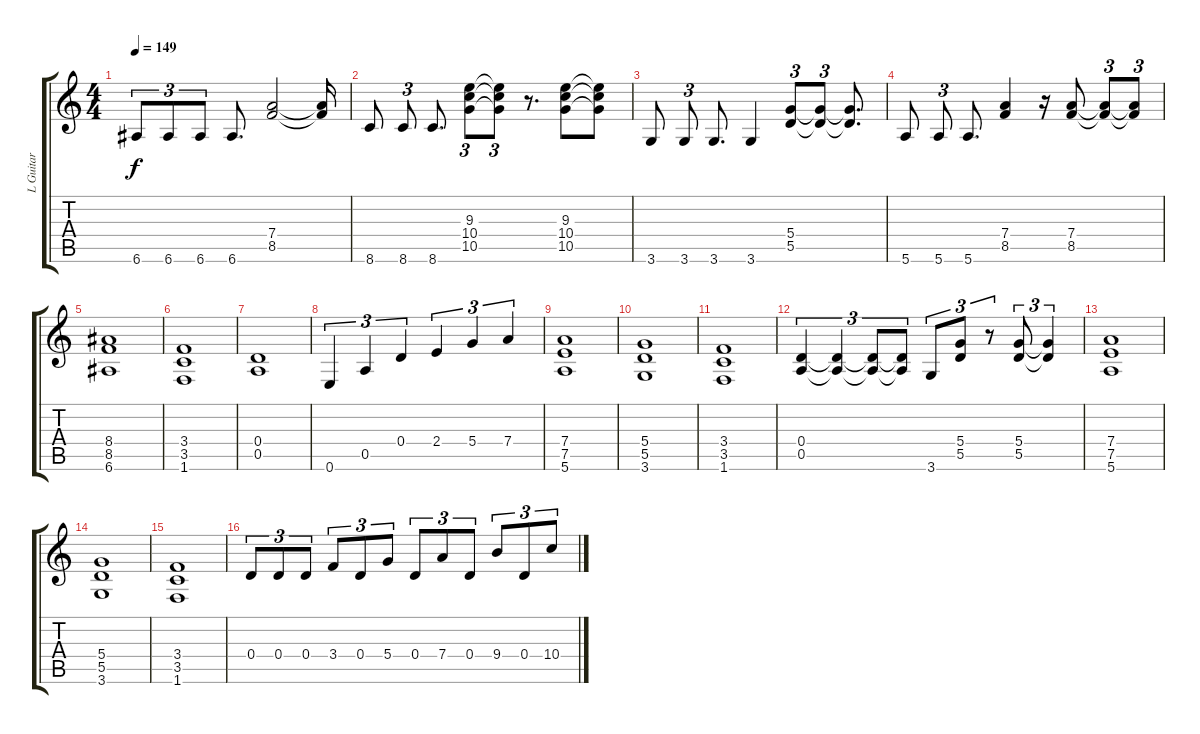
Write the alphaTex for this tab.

\track ("L Guitar" "L Guitar") {instrument distortionguitar}
\staff {score tabs}
\tuning (E4 B3 G3 D3 A2 E2) {hide}
\ts (4 4)
\tempo 149
\clef g2
\ks c
6.6.8{tu (3 2) dy f} 6.6.8{tu (3 2)} 6.6.8{tu (3 2)} 6.6.8{d} (7.4 8.5).2 (7.4{t} 8.5{t}).16 |
8.6.8 8.6.8{tu (3 2)} 8.6.8{d} (9.3 10.4 10.5).8{tu (3 2)} (9.3{t} 10.4{t} 10.5{t}).8{tu (3 2)} r.8{d} (9.3 10.4 10.5).8 (9.3{t} 10.4{t} 10.5{t}).8 |
3.6.8 3.6.8{tu (3 2)} 3.6.8{d} 3.6.4 (5.4 5.5).8{tu (3 2)} (5.4{t} 5.5{t}).8{tu (3 2)} (5.4{t} 5.5{t}).8{d} |
5.6.8 5.6.8{tu (3 2)} 5.6.8{d} (7.4 8.5).4 r.16 (7.4 8.5).8 (7.4{t} 8.5{t}).8{tu (3 2)} (7.4{t} 8.5{t}).8{tu (3 2)} |
(8.4 8.5 6.6).1 |
(3.4 3.5 1.6).1 |
(0.4 0.5).1 |
0.6.4{tu (3 2)} 0.5.4{tu (3 2)} 0.4.4{tu (3 2)} 2.4.4{tu (3 2)} 5.4.4{tu (3 2)} 7.4.4{tu (3 2)} |
(7.4 7.5 5.6).1 |
(5.4 5.5 3.6).1 |
(3.4 3.5 1.6).1 |
(0.4 0.5).4{tu (3 2)} (0.4{t} 0.5{t}).4{tu (3 2)} (0.4{t} 0.5{t}).8{tu (3 2)} (0.4{t} 0.5{t}).8{tu (3 2)} 3.6.8{tu (3 2)} (5.4 5.5).8{tu (3 2)} r.8{tu (3 2)} (5.4 5.5).8{tu (3 2)} (5.4{t} 5.5{t}).4{tu (3 2)} |
(7.4 7.5 5.6).1 |
(5.4 5.5 3.6).1 |
(3.4 3.5 1.6).1 |
0.4.8{tu (3 2)} 0.4.8{tu (3 2)} 0.4.8{tu (3 2)} 3.4.8{tu (3 2)} 0.4.8{tu (3 2)} 5.4.8{tu (3 2)} 0.4.8{tu (3 2)} 7.4.8{tu (3 2)} 0.4.8{tu (3 2)} 9.4.8{tu (3 2)} 0.4.8{tu (3 2)} 10.4.8{tu (3 2)}
